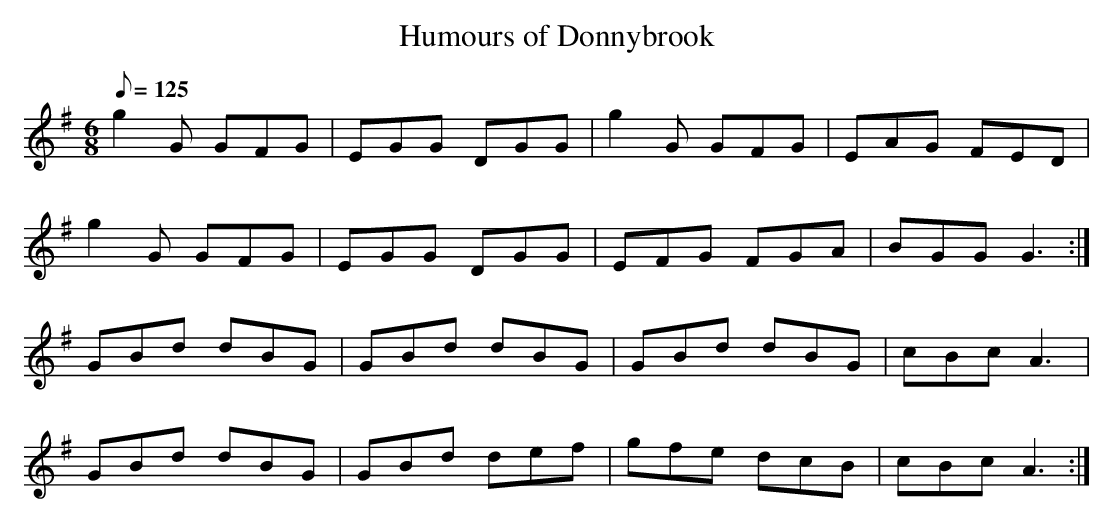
X:1
T:Humours of Donnybrook
M:6/8
L:1/8
Q:125
K:G
g2G GFG|EGG DGG|g2G GFG|EAG FED|!
g2G GFG|EGG DGG|EFG FGA|BGG G3:|!
GBd dBG|GBd dBG|GBd dBG|cBc A3|!
GBd dBG|GBd def|gfe dcB|cBc A3:|!
